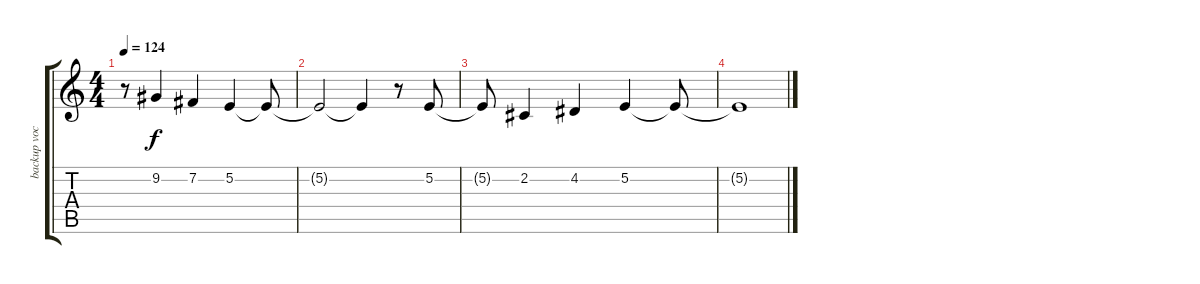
\track ("backup vocals" "backup voc") {instrument lead6voice}
\staff {score tabs}
\tuning (E4 B3 G3 D3 A2 E2) {hide}
\ts (4 4)
\tempo 124
\clef g2
\ks c
r.8{dy f} 9.2.4 7.2.4 5.2.4 5.2{t}.8 |
5.2{t}.2 5.2{t}.4 r.8 5.2.8 |
5.2{t}.8 2.2.4 4.2.4 5.2.4 5.2{t}.8 |
5.2{t}.1
